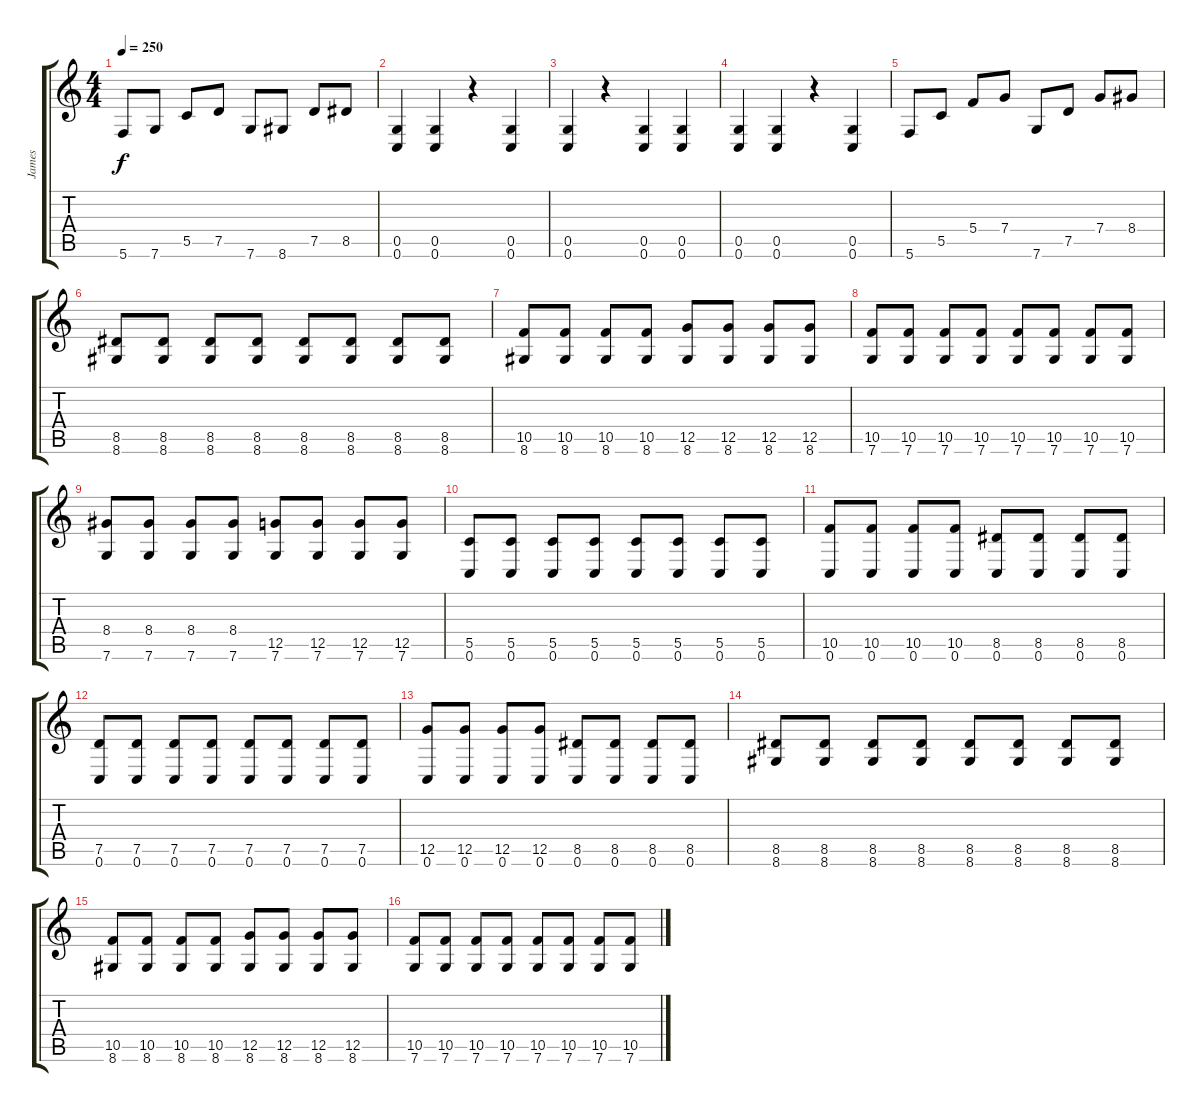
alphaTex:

\track ("James" "James") {instrument overdrivenguitar}
\staff {score tabs}
\tuning (D4 A3 F3 C3 G2 C2) {hide}
\ts (4 4)
\tempo 250
\clef g2
\ks c
5.6.8{dy f} 7.6.8 5.5.8 7.5.8 7.6.8 8.6.8 7.5.8 8.5.8 |
(0.5 0.6).4 (0.5 0.6).4 r.4 (0.5 0.6).4 |
(0.5 0.6).4 r.4 (0.5 0.6).4 (0.5 0.6).4 |
(0.5 0.6).4 (0.5 0.6).4 r.4 (0.5 0.6).4 |
5.6.8 5.5.8 5.4.8 7.4.8 7.6.8 7.5.8 7.4.8 8.4.8 |
(8.5 8.6).8 (8.5 8.6).8 (8.5 8.6).8 (8.5 8.6).8 (8.5 8.6).8 (8.5 8.6).8 (8.5 8.6).8 (8.5 8.6).8 |
(10.5 8.6).8 (10.5 8.6).8 (10.5 8.6).8 (10.5 8.6).8 (12.5 8.6).8 (12.5 8.6).8 (12.5 8.6).8 (12.5 8.6).8 |
(10.5 7.6).8 (10.5 7.6).8 (10.5 7.6).8 (10.5 7.6).8 (10.5 7.6).8 (10.5 7.6).8 (10.5 7.6).8 (10.5 7.6).8 |
(8.4 7.6).8 (8.4 7.6).8 (8.4 7.6).8 (8.4 7.6).8 (12.5 7.6).8 (12.5 7.6).8 (12.5 7.6).8 (12.5 7.6).8 |
(5.5 0.6).8 (5.5 0.6).8 (5.5 0.6).8 (5.5 0.6).8 (5.5 0.6).8 (5.5 0.6).8 (5.5 0.6).8 (5.5 0.6).8 |
(10.5 0.6).8 (10.5 0.6).8 (10.5 0.6).8 (10.5 0.6).8 (8.5 0.6).8 (8.5 0.6).8 (8.5 0.6).8 (8.5 0.6).8 |
(7.5 0.6).8 (7.5 0.6).8 (7.5 0.6).8 (7.5 0.6).8 (7.5 0.6).8 (7.5 0.6).8 (7.5 0.6).8 (7.5 0.6).8 |
(12.5 0.6).8 (12.5 0.6).8 (12.5 0.6).8 (12.5 0.6).8 (8.5 0.6).8 (8.5 0.6).8 (8.5 0.6).8 (8.5 0.6).8 |
(8.5 8.6).8 (8.5 8.6).8 (8.5 8.6).8 (8.5 8.6).8 (8.5 8.6).8 (8.5 8.6).8 (8.5 8.6).8 (8.5 8.6).8 |
(10.5 8.6).8 (10.5 8.6).8 (10.5 8.6).8 (10.5 8.6).8 (12.5 8.6).8 (12.5 8.6).8 (12.5 8.6).8 (12.5 8.6).8 |
(10.5 7.6).8 (10.5 7.6).8 (10.5 7.6).8 (10.5 7.6).8 (10.5 7.6).8 (10.5 7.6).8 (10.5 7.6).8 (10.5 7.6).8
